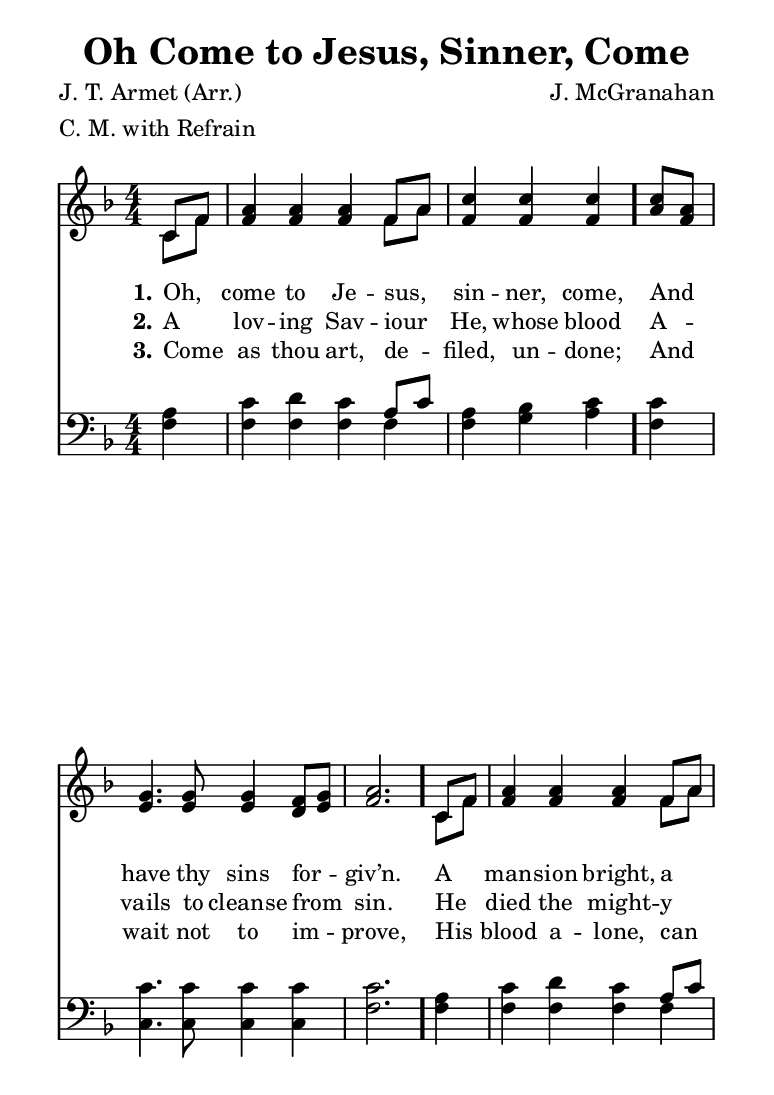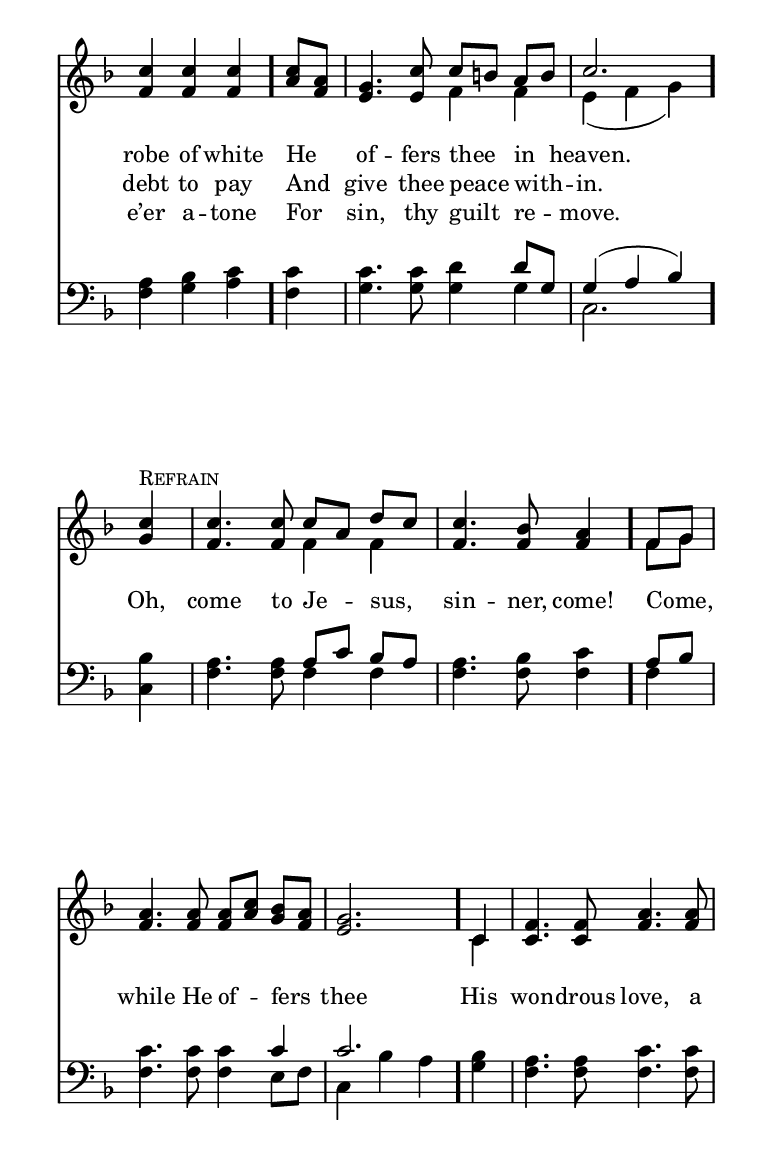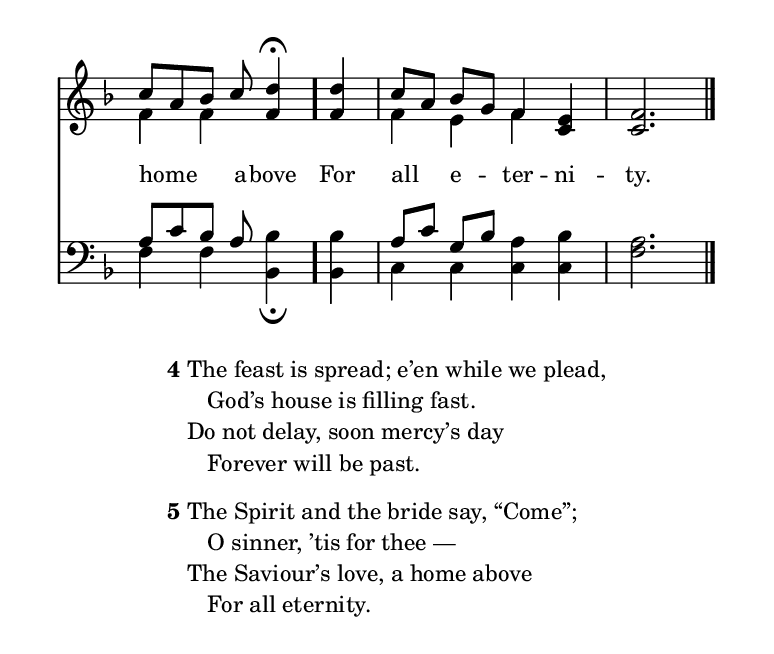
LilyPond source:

\include "common/global.ily"
\paper {
  \include "common/paper.ily"
  systems-per-page = ##f
}

\header{
  %gospel
  hymnnumber = "374"
  title = "Oh Come to Jesus, Sinner, Come"
  tunename = "None But Christ Can Satisfy"
  meter = "C. M. with Refrain"
  poet = "J. T. Armet (Arr.)"
  composer = "J. McGranahan"
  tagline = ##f
}

% for fermata in MIDI
ta = { \tempo 4=80 }
tb = { \tempo 4=32 }

patternAA = { }

global = {
  \include "common/overrides.ily"
  \override Staff.TimeSignature.style = #'numbered
  \time 4/4
  \override Score.MetronomeMark.transparent = ##t % hide all fermata changes too
  \ta
  \key f \major
  \partial 4
  \autoBeamOff
}

notesSoprano = {
\global
\relative c' {

  c8[ f8] | a4 a4 a4 f8[ a8] | c4 c4 c4
  c8[ a8] | g4. g8 g4 f8[ g8] | a2.
  c,8[ f8] | a4 a4 a4 f8[ a8] | c4 c4 c4
  c8[ a8] | g4. c8 c8[ b!8] a8[ b8] | c2. \eogbreak

  << s^\markup { \small \caps "Refrain" }
  { c4 | c4. c8 c8[ a8] d8[ c8] | c4. bes8 a4 } >>
  f8[ g8] | a4. a8 a8[ c8] bes8[ a8] | g2.
  c,4 | f4. f8 a4. a8 | c8[ a8 bes8] c8 \tb d4 \fermata \ta
  d4 | c8[ a8] bes8[ g8] f4 e4 | f2.

  \bar "|."

}
}

notesAlto = {
\global
\relative e' {

  c8[ f8] | f4 f4 f4 f8[ a8] | f4 f4 f4
  a8[ f8] | e4. e8 e4 d8[ e8] | f2.
  c8[ f8] | f4 f4 f4 f8[ a8] | f4 f4 f4
  a8[ f8] | e4. e8 f4 f4 | e4( f4 g4)

  g4 | f4. f8 f4 f4 | f4. f8 f4
  f8[ g8] | f4. f8 f8[ a8] g8[ f8] | e2.
  c4 | c4. c8 f4. f8 | f4 f4 f4
  f4 | f4 e4 f4 c4 | c2.

}
}

notesTenor = {
\global
\relative a {

  a4 | c4 d4 c4 a8[ c8] | a4 bes4 c4
  c4 | c4. c8 c4 c4 | c2.
  a4 | c4 d4 c4 a8[ c8] | a4 bes4 c4
  c4 | c4. c8 d4 d8[ g,8] | g4( a4 bes4)

  bes4 | a4. a8 a8[ c8] bes8[ a8] | a4. bes8 c4
  a8[ bes8] | c4. c8 c4 c4 | c2.
  bes4 | a4. a8 c4. c8 | a8[ c8 bes8] a8 bes4
  bes4 | a8[ c8] g8[ bes8] a4 bes4 | a2.

}
}

notesBass = {
\global
\relative f {

  f4 | f4 f4 f4 f4 | f4 g4 a4
  f4 | c4. c8 c4 c4 | f2.
  f4 | f4 f4 f4 f4 | f4 g4 a4
  f4 | g4. g8 g4 g4 | c,2.

  c4 | f4. f8 f4 f4 | f4. f8 f4
  f4 | f4. f8 f4 e8[ f8] | c4 bes'4 a4
  g4 | f4. f8 f4. f8 | f4 f4 bes,4_\fermata
  bes4 | c4 c4 c4 c4 | f2.

}
}

Refrain = \lyricmode {

Oh, come to Je -- sus, sin -- ner, come! \bar "."
Come, while He of -- fers thee \bar "."
His won -- drous love, a home a -- bove \bar "."
For all e -- ter -- ni -- ty. \bar "."

}

wordsA = \lyricmode {
\set stanza = "1."

Oh, come to Je -- sus, sin -- ner, come, \bar "."
And have thy sins for -- giv’n. \bar "."
A man -- sion bright, a robe of white \bar "."
He of -- fers thee in heaven. \bar "."

}

wordsB = \lyricmode {
\set stanza = "2."

A lov -- ing Sav -- iour He, whose blood
A -- vails to cleanse from sin.
He died the might -- y debt to pay
And give thee peace with -- in.

\Refrain

}

wordsC = \lyricmode {
\set stanza = "3."

Come as thou art, de -- filed, un -- done;
And wait not to im -- prove,
His blood a -- lone, can e’er a -- tone
For sin, thy guilt re -- move.

}

wordsD = \markuplist {

\line { The feast is spread; e’en while we plead, }
\line { { \hspace #2 } God’s house is filling fast. }
\line { Do not delay, soon mercy’s day }
\line { { \hspace #2 } Forever will be past. }

}

wordsE = \markuplist {

\line { The Spirit and the bride say, “Come”; }
\line { { \hspace #2 } O sinner, ’tis for thee — }
\line { The Saviour’s love, a home above }
\line { { \hspace #2 } For all eternity. }

}

\score {
  \context ChoirStaff <<
    \context Staff = upper <<
      \set Staff.autoBeaming = ##f
      \set ChoirStaff.systemStartDelimiter = #'SystemStartBar
      \set ChoirStaff.printPartCombineTexts = ##f
      \partcombine #'(2 . 11) \notesSoprano \notesAlto
      \context NullVoice = sopranos { \voiceOne << \notesSoprano >> }
      \context Lyrics = one   \lyricsto sopranos \wordsA
      \context Lyrics = two   \lyricsto sopranos \wordsB
      \context Lyrics = three \lyricsto sopranos \wordsC
    >>
    \context Staff = men <<
      \set Staff.autoBeaming = ##f
      \clef bass
      \set ChoirStaff.printPartCombineTexts = ##f
      \partcombine #'(2 . 11) \notesTenor \notesBass
    >>
  >>
  \layout {
    \include "common/layout.ily"
  }
  #(cond ((ly:get-option 'eog-midi-permitted) #{ \midi{
    \include "common/midi.ily"
  } #}))
}

\markup { \fill-line { \vcenter \column {
  \vspace #1
  \line{ \bold 4 \column { \wordsD } } \combine \null \vspace #0.4
  \line{ \bold 5 \column { \wordsE } }
  \vspace #1
} } }

\version "2.19.49"  % necessary for upgrading to future LilyPond versions.

% vi:set et ts=2 sw=2 ai nocindent syntax=lilypond:
